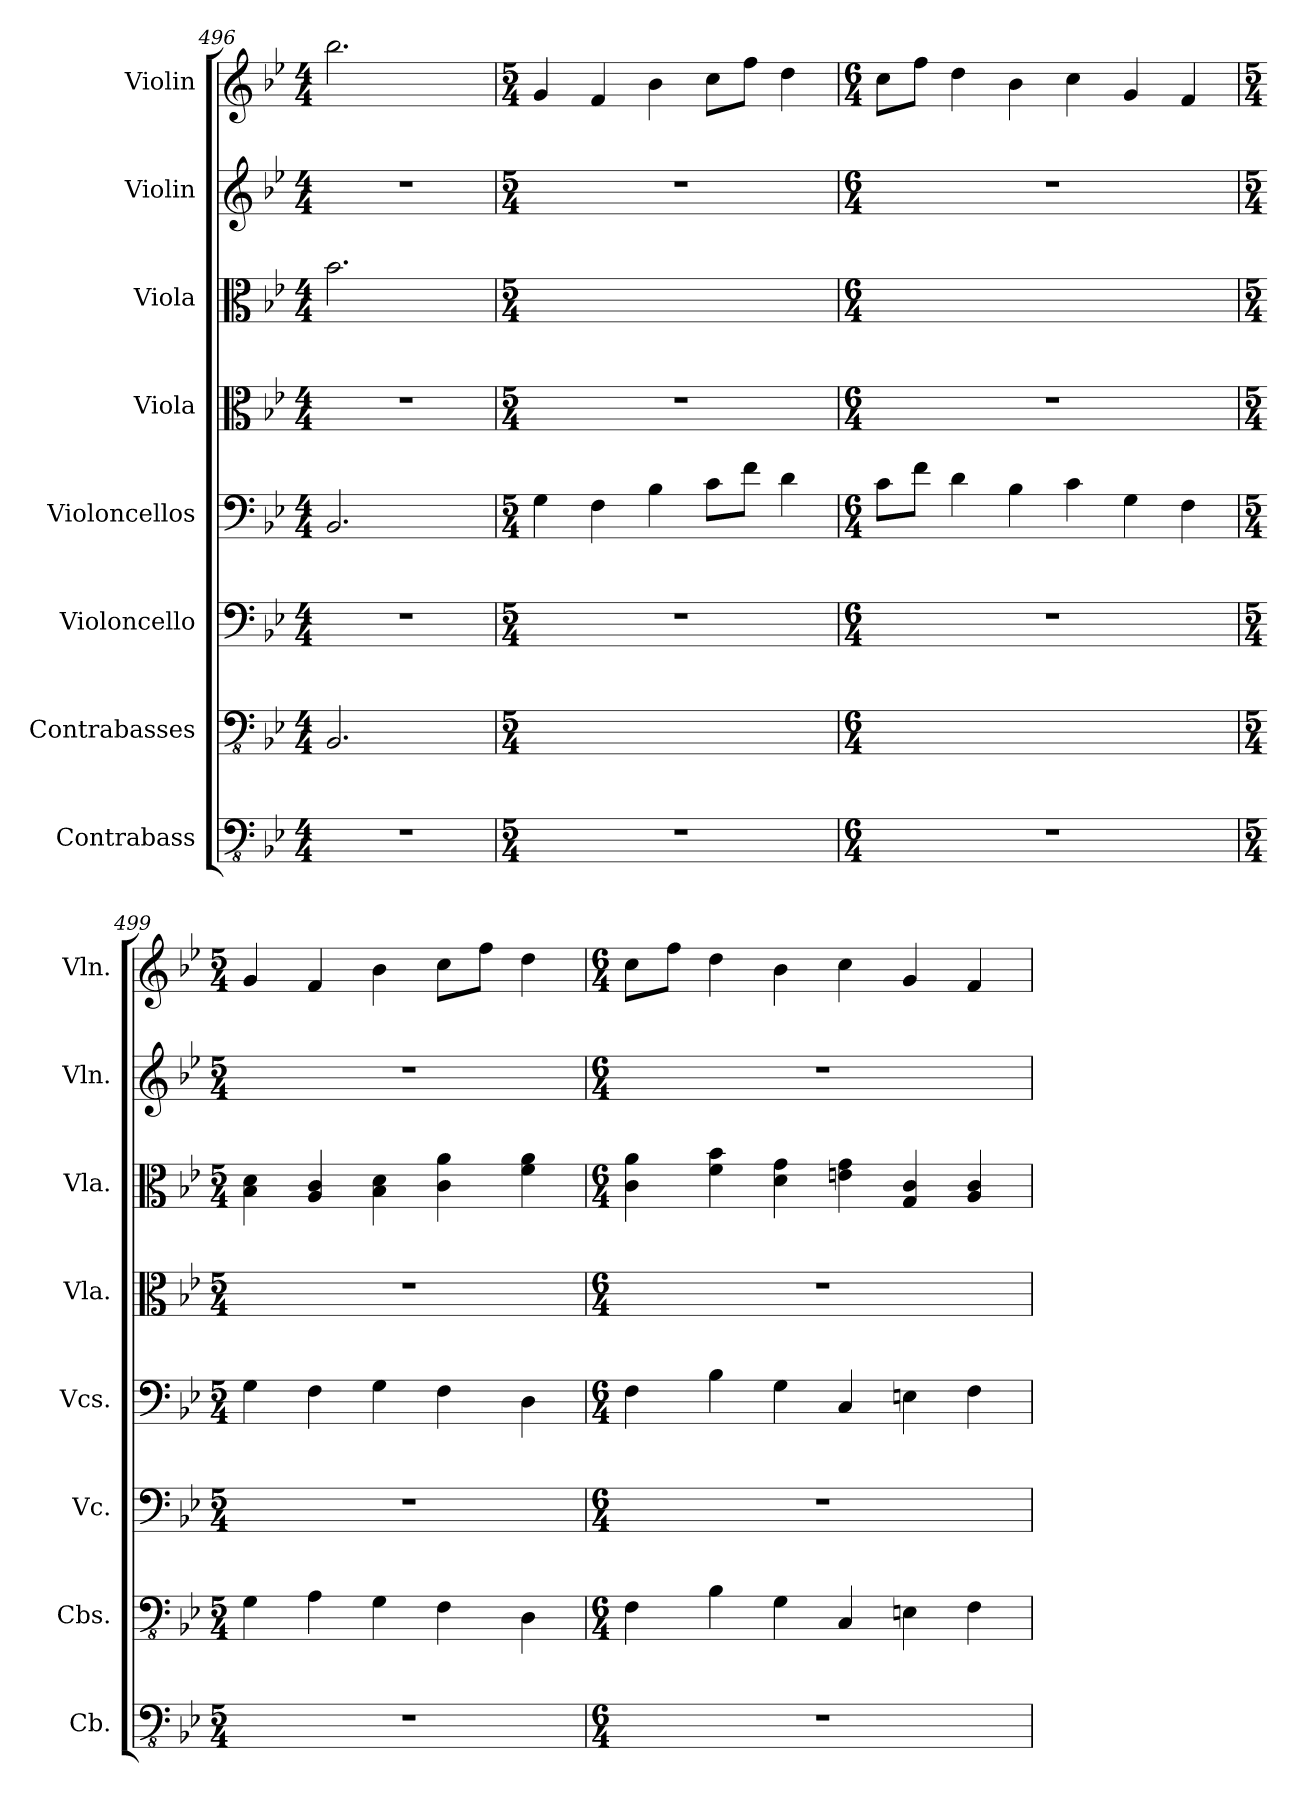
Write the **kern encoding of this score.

**kern	**kern	**kern	**kern	**kern	**kern	**kern	**kern
*part8	*part7	*part6	*part5	*part4	*part3	*part2	*part1
*staff8	*staff7	*staff6	*staff5	*staff4	*staff3	*staff2	*staff1
*I"Contrabass	*I"Contrabasses	*I"Violoncello	*I"Violoncellos	*I"Viola	*I"Viola	*I"Violin	*I"Violin
*I'Cb.	*I'Cbs.	*I'Vc.	*I'Vcs.	*I'Vla.	*I'Vla.	*I'Vln.	*I'Vln.
*clefFv4	*clefFv4	*clefF4	*clefF4	*clefC3	*clefC3	*clefG2	*clefG2
*ITrd7c12	*	*	*	*	*	*	*
*k[b-e-]	*k[b-e-]	*k[b-e-]	*k[b-e-]	*k[b-e-]	*k[b-e-]	*k[b-e-]	*k[b-e-]
*M4/4	*M4/4	*M4/4	*M4/4	*M4/4	*M4/4	*M4/4	*M4/4
*MM59	*MM59	*MM59	*MM59	*MM59	*MM59	*MM59	*MM59
=496	=496	=496	=496	=496	=496	=496	=496
1r	2.BBB-/	1r	2.BB-/	1r	2.b-\	1r	2.bb-\
.	4ryy	.	4ryy	.	4ryy	.	4ryy
=497	=497	=497	=497	=497	=497	=497	=497
*M5/4	*M5/4	*M5/4	*M5/4	*M5/4	*M5/4	*M5/4	*M5/4
4%5r	1ryy	4%5r	4G\	4%5r	1ryy	4%5r	4g/
.	.	.	4F\	.	.	.	4f/
.	.	.	4B-\	.	.	.	4b-\
.	.	.	8c\L	.	.	.	8cc\L
.	.	.	8f\J	.	.	.	8ff\J
.	4ryy	.	4d\	.	4ryy	.	4dd\
!!LO:PB:g=z
=498	=498	=498	=498	=498	=498	=498	=498
*M6/4	*M6/4	*M6/4	*M6/4	*M6/4	*M6/4	*M6/4	*M6/4
1.r	1.ryy	1.r	8c\L	1.r	1.ryy	1.r	8cc\L
.	.	.	8f\J	.	.	.	8ff\J
.	.	.	4d\	.	.	.	4dd\
.	.	.	4B-\	.	.	.	4b-\
.	.	.	4c\	.	.	.	4cc\
.	.	.	4G\	.	.	.	4g/
.	.	.	4F\	.	.	.	4f/
=499	=499	=499	=499	=499	=499	=499	=499
*M5/4	*M5/4	*M5/4	*M5/4	*M5/4	*M5/4	*M5/4	*M5/4
4%5r	4GG\	4%5r	4G\	4%5r	4B-\ 4d\	4%5r	4g/
.	4AA\	.	4F\	.	4A/ 4c/	.	4f/
.	4GG\	.	4G\	.	4B-\ 4d\	.	4b-\
.	4FF\	.	4F\	.	4c\ 4a\	.	8cc\L
.	.	.	.	.	.	.	8ff\J
.	4DD\	.	4D\	.	4f\ 4a\	.	4dd\
=500	=500	=500	=500	=500	=500	=500	=500
*M6/4	*M6/4	*M6/4	*M6/4	*M6/4	*M6/4	*M6/4	*M6/4
1.r	4FF\	1.r	4F\	1.r	4c\ 4a\	1.r	8cc\L
.	.	.	.	.	.	.	8ff\J
.	4BB-\	.	4B-\	.	4f\ 4b-\	.	4dd\
.	4GG\	.	4G\	.	4d\ 4g\	.	4b-\
.	4CC/	.	4C/	.	4en\ 4g\	.	4cc\
.	4EEn\	.	4En\	.	4G/ 4c/	.	4g/
.	4FF\	.	4F\	.	4A/ 4c/	.	4f/
=	=	=	=	=	=	=	=
*-	*-	*-	*-	*-	*-	*-	*-
